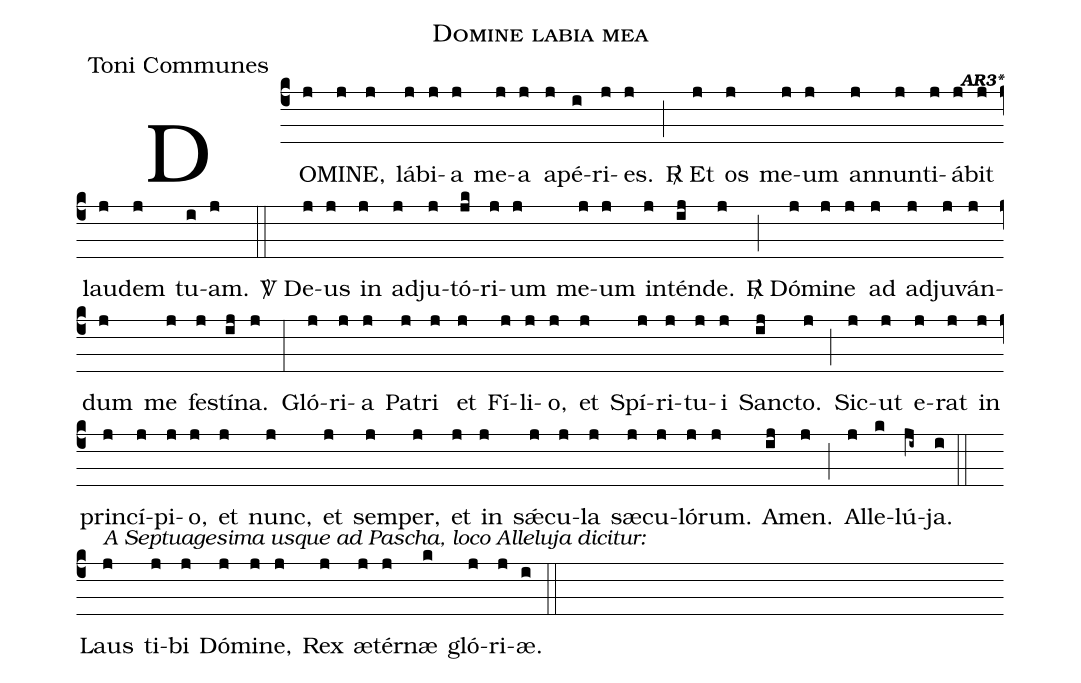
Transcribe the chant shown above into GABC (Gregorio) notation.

name:Domine labia mea;
office-part:Toni Communes;
commentary:{\bfseries\scriptsize AR3*};
%%
(c4) DO(j)MI(j)NE,(j) lá(j)bi(j)a(j) me(j)a(j) a(j)pé(i)ri(j)es.(j) (;)
<sp>R/</sp> Et(j) os(j) me(j)um(j) an(j)nun(j)ti(j)á(j)bit(j) lau(j)dem(j) tu(i)am.(j) (::)
<sp>V/</sp> De(j)us(j) in(j) ad(j)ju(j)tó(jk)ri(j)um(j) me(j)um(j) in(j)tén(ij)de.(j) (;)
<sp>R/</sp> Dó(j)mi(j)ne(j) ad(j) ad(j)ju(j)ván(j)dum(j) me(j) fe(j)stí(ij)na.(j) (:) Gló(j)ri(j)a(j) Pa(j)tri(j) et(j) Fí(j)li(j)o,(j) et(j) Spí(j)ri(j)tu(j)i(j) Sanc(ij)to.(j) (;) Sic(j)ut(j) e(j)rat(j) in(j) prin(j)cí(j)pi(j)o,(j) et(j) nunc,(j) et(j) sem(j)per,(j) et(j) in(j) sǽ(j)cu(j)la(j) sæ(j)cu(j)ló(j)rum.(j) A(ij)men.(j) (;) Al(j)le(k)lú(ji~)ja.(i) (::Z-)
Laus<alt>A Septuagesima usque ad Pascha, loco Alleluja dicitur:</alt>(j) ti(j)bi(j) Dó(j)mi(j)ne,(j) Rex(j) æ(j)tér(j)næ(k) gló(j)ri(j)æ.(i) (::)
